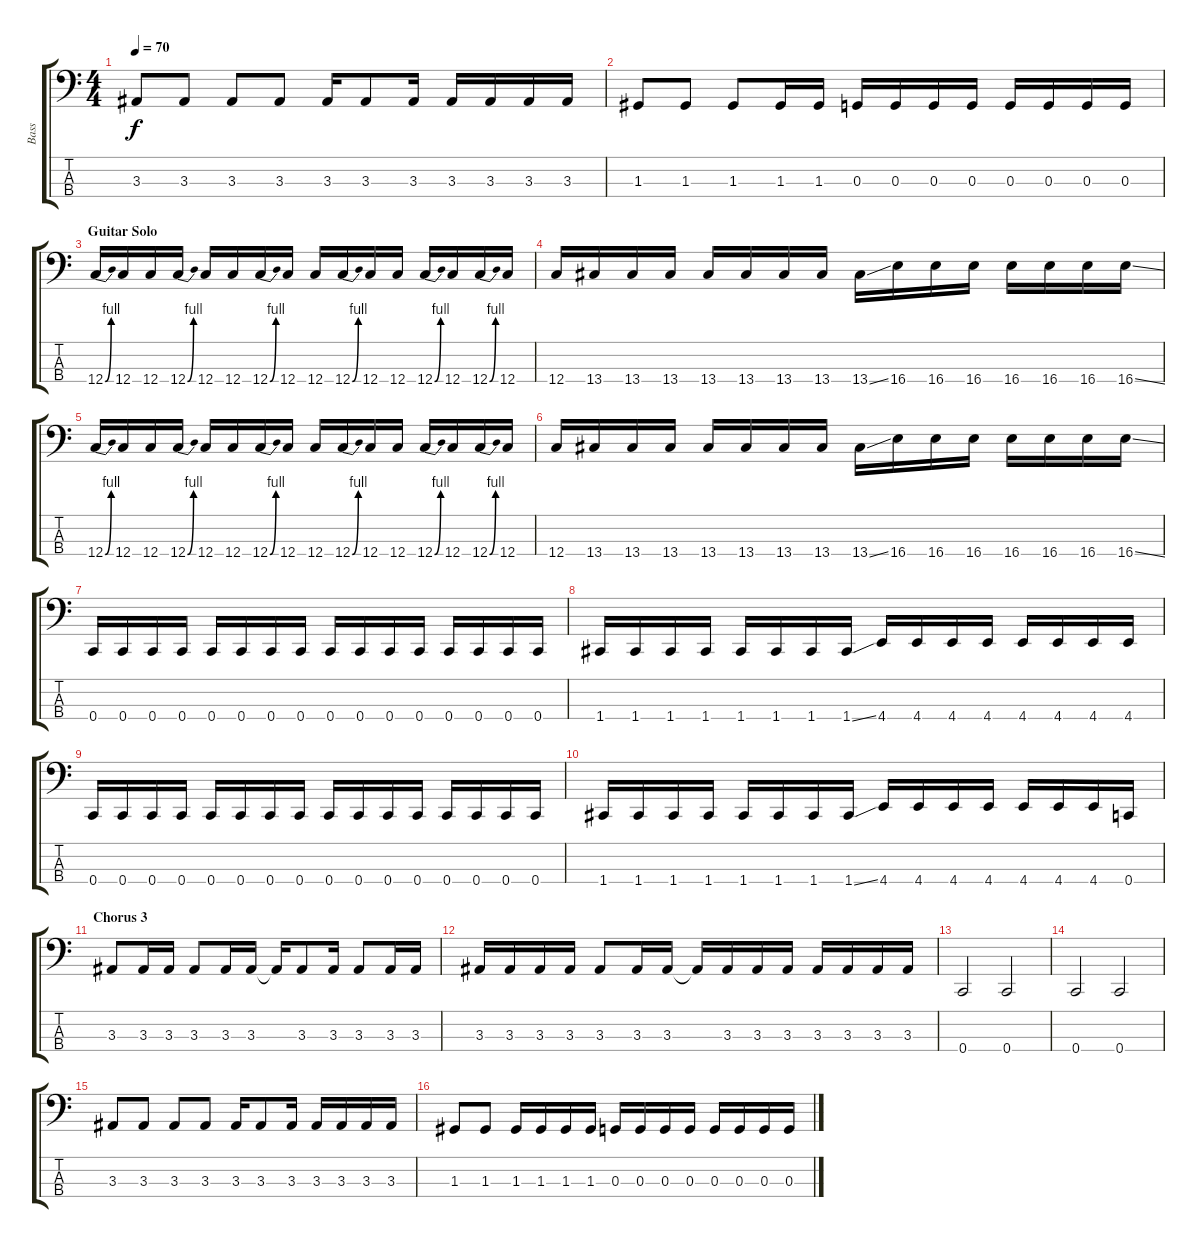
\track ("Bass" "Bass") {instrument slapbass1}
\staff {score tabs}
\tuning (F2 C2 G1 C1) {hide}
\ts (4 4)
\tempo 70
\clef f4
\ks c
3.3.8{dy f} 3.3.8 3.3.8 3.3.8 3.3.16 3.3.8 3.3.16 3.3.16 3.3.16 3.3.16 3.3.16 |
1.3.8 1.3.8 1.3.8 1.3.16 1.3.16 0.3.16 0.3.16 0.3.16 0.3.16 0.3.16 0.3.16 0.3.16 0.3.16 |
\section ("" "Guitar Solo")
12.4{be (bend 0 0 60 4)}.16 12.4.16 12.4.16 12.4{be (bend 0 0 60 4)}.16 12.4.16 12.4.16 12.4{be (bend 0 0 60 4)}.16 12.4.16 12.4.16 12.4{be (bend 0 0 60 4)}.16 12.4.16 12.4.16 12.4{be (bend 0 0 60 4)}.16 12.4.16 12.4{be (bend 0 0 60 4)}.16 12.4.16 |
12.4.16 13.4.16 13.4.16 13.4.16 13.4.16 13.4.16 13.4.16 13.4.16 13.4{ss}.16 16.4.16 16.4.16 16.4.16 16.4.16 16.4.16 16.4.16 16.4{ss}.16 |
12.4{be (bend 0 0 60 4)}.16 12.4.16 12.4.16 12.4{be (bend 0 0 60 4)}.16 12.4.16 12.4.16 12.4{be (bend 0 0 60 4)}.16 12.4.16 12.4.16 12.4{be (bend 0 0 60 4)}.16 12.4.16 12.4.16 12.4{be (bend 0 0 60 4)}.16 12.4.16 12.4{be (bend 0 0 60 4)}.16 12.4.16 |
12.4.16 13.4.16 13.4.16 13.4.16 13.4.16 13.4.16 13.4.16 13.4.16 13.4{ss}.16 16.4.16 16.4.16 16.4.16 16.4.16 16.4.16 16.4.16 16.4{ss}.16 |
0.4.16 0.4.16 0.4.16 0.4.16 0.4.16 0.4.16 0.4.16 0.4.16 0.4.16 0.4.16 0.4.16 0.4.16 0.4.16 0.4.16 0.4.16 0.4.16 |
1.4.16 1.4.16 1.4.16 1.4.16 1.4.16 1.4.16 1.4.16 1.4{ss}.16 4.4.16 4.4.16 4.4.16 4.4.16 4.4.16 4.4.16 4.4.16 4.4.16 |
0.4.16 0.4.16 0.4.16 0.4.16 0.4.16 0.4.16 0.4.16 0.4.16 0.4.16 0.4.16 0.4.16 0.4.16 0.4.16 0.4.16 0.4.16 0.4.16 |
1.4.16 1.4.16 1.4.16 1.4.16 1.4.16 1.4.16 1.4.16 1.4{ss}.16 4.4.16 4.4.16 4.4.16 4.4.16 4.4.16 4.4.16 4.4.16 0.4.16 |
\section ("" "Chorus 3")
3.3.8 3.3.16 3.3.16 3.3.8 3.3.16 3.3.16 3.3{t}.16 3.3.8 3.3.16 3.3.8 3.3.16 3.3.16 |
3.3.16 3.3.16 3.3.16 3.3.16 3.3.8 3.3.16 3.3.16 3.3{t}.16 3.3.16 3.3.16 3.3.16 3.3.16 3.3.16 3.3.16 3.3.16 |
0.4.2 0.4.2 |
0.4.2 0.4.2 |
3.3.8 3.3.8 3.3.8 3.3.8 3.3.16 3.3.8 3.3.16 3.3.16 3.3.16 3.3.16 3.3.16 |
1.3.8 1.3.8 1.3.16 1.3.16 1.3.16 1.3.16 0.3.16 0.3.16 0.3.16 0.3.16 0.3.16 0.3.16 0.3.16 0.3.16
